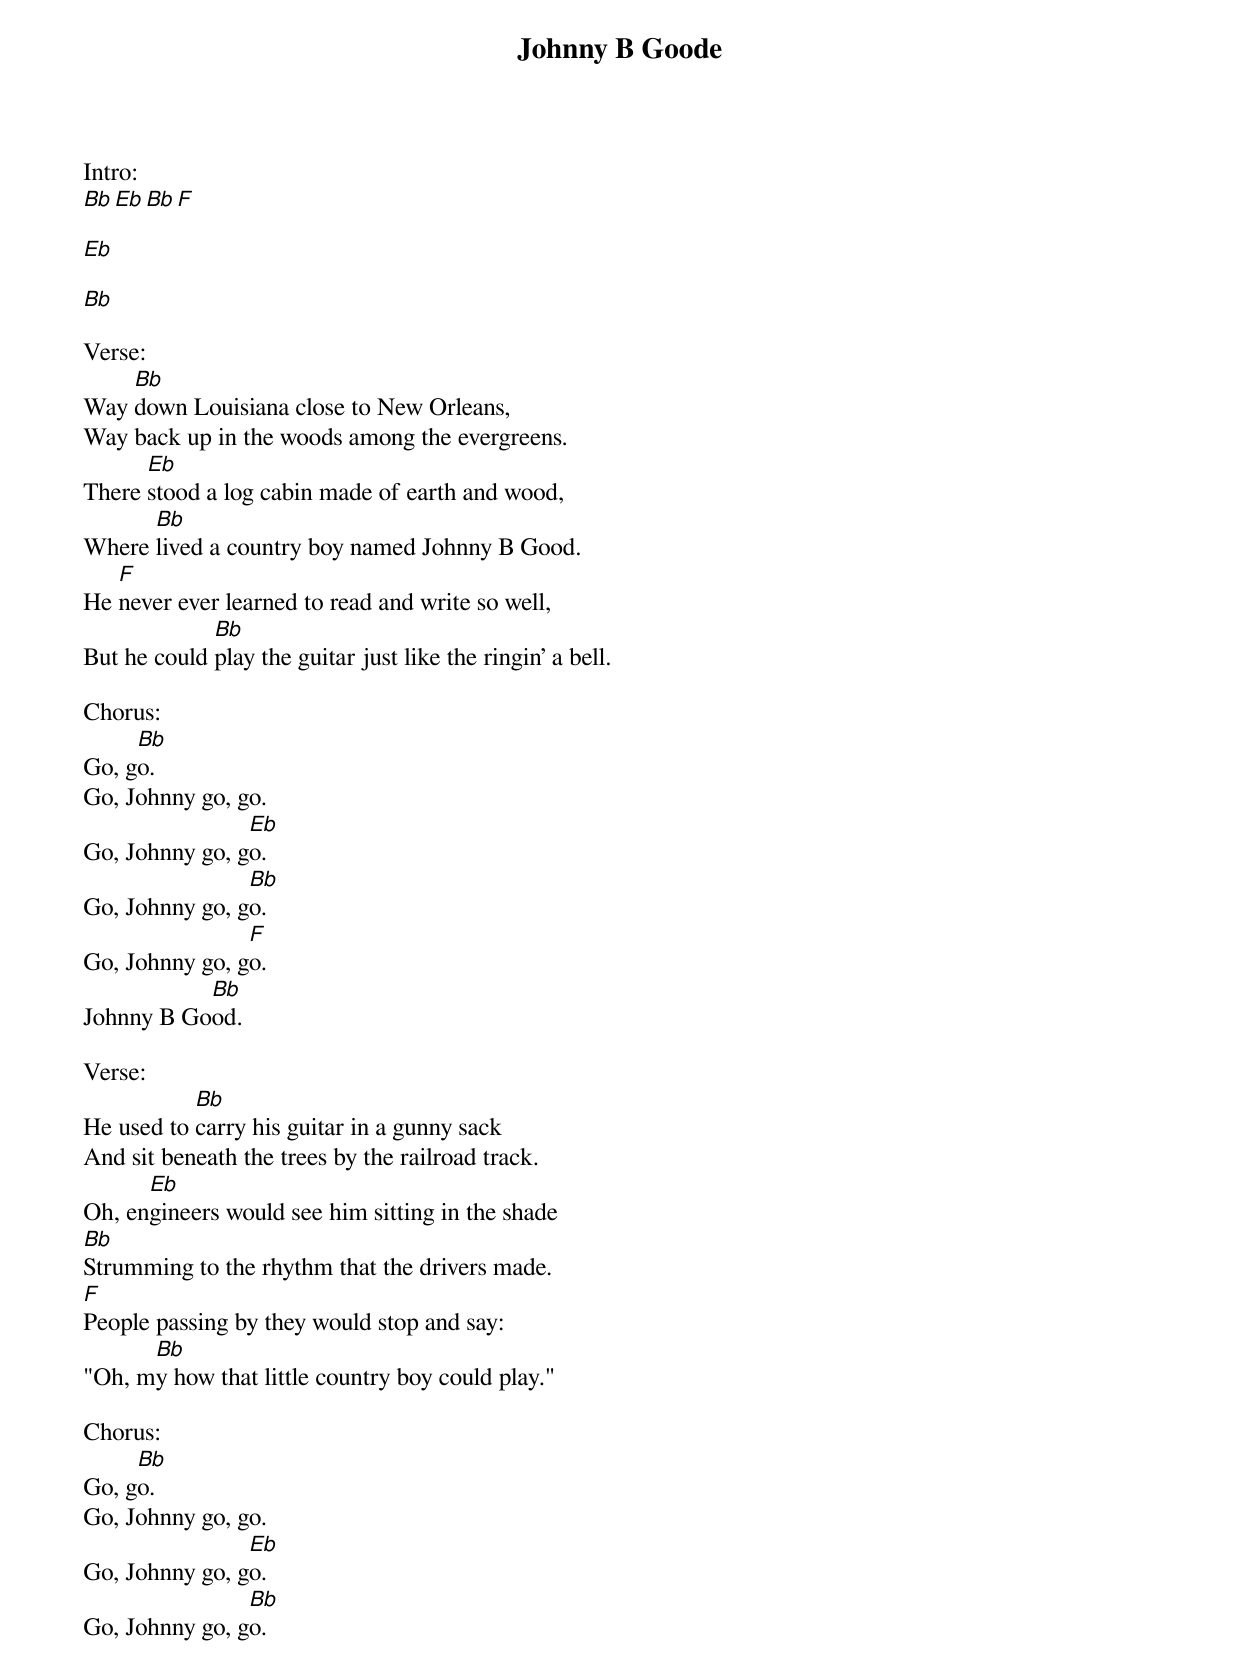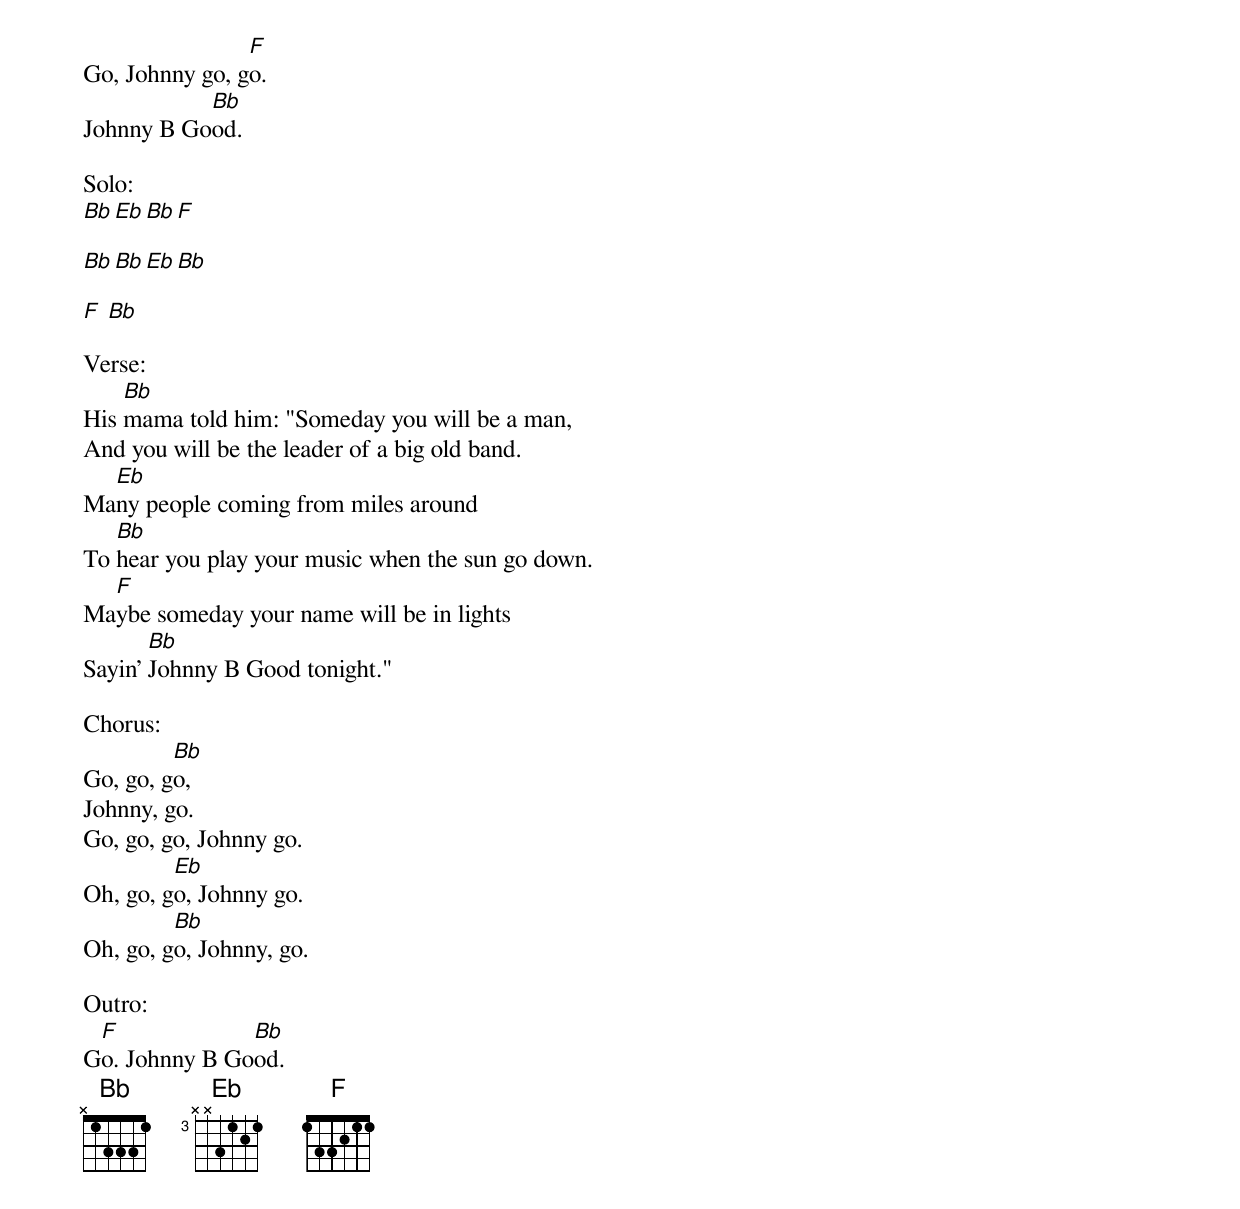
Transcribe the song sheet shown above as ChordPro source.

{title:Johnny B Goode}
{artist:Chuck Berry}
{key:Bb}
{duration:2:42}
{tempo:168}

Intro:
[Bb][Eb][Bb][F]

[Eb]

[Bb]

Verse:
Way [Bb]down Louisiana close to New Orleans,
Way back up in the woods among the evergreens.
There [Eb]stood a log cabin made of earth and wood,
Where [Bb]lived a country boy named Johnny B Good.
He [F]never ever learned to read and write so well,
But he could [Bb]play the guitar just like the ringin' a bell.

Chorus:
Go, g[Bb]o.
Go, Johnny go, go.
Go, Johnny go, g[Eb]o.
Go, Johnny go, g[Bb]o.
Go, Johnny go, g[F]o.
Johnny B Go[Bb]od.

Verse:
He used to [Bb]carry his guitar in a gunny sack
And sit beneath the trees by the railroad track.
Oh, en[Eb]gineers would see him sitting in the shade
[Bb]Strumming to the rhythm that the drivers made.
[F]People passing by they would stop and say:
"Oh, m[Bb]y how that little country boy could play."

Chorus:
Go, g[Bb]o.
Go, Johnny go, go.
Go, Johnny go, g[Eb]o.
Go, Johnny go, g[Bb]o.
Go, Johnny go, g[F]o.
Johnny B Go[Bb]od.

Solo:
[Bb][Eb][Bb][F]

[Bb][Bb][Eb][Bb]

[F] [Bb]

Verse:
His [Bb]mama told him: "Someday you will be a man,
And you will be the leader of a big old band.
Ma[Eb]ny people coming from miles around
To [Bb]hear you play your music when the sun go down.
Ma[F]ybe someday your name will be in lights
Sayin' [Bb]Johnny B Good tonight."

Chorus:
Go, go, g[Bb]o,
Johnny, go.
Go, go, go, Johnny go.
Oh, go, g[Eb]o, Johnny go.
Oh, go, g[Bb]o, Johnny, go.

Outro:
G[F]o. Johnny B Go[Bb]od.
